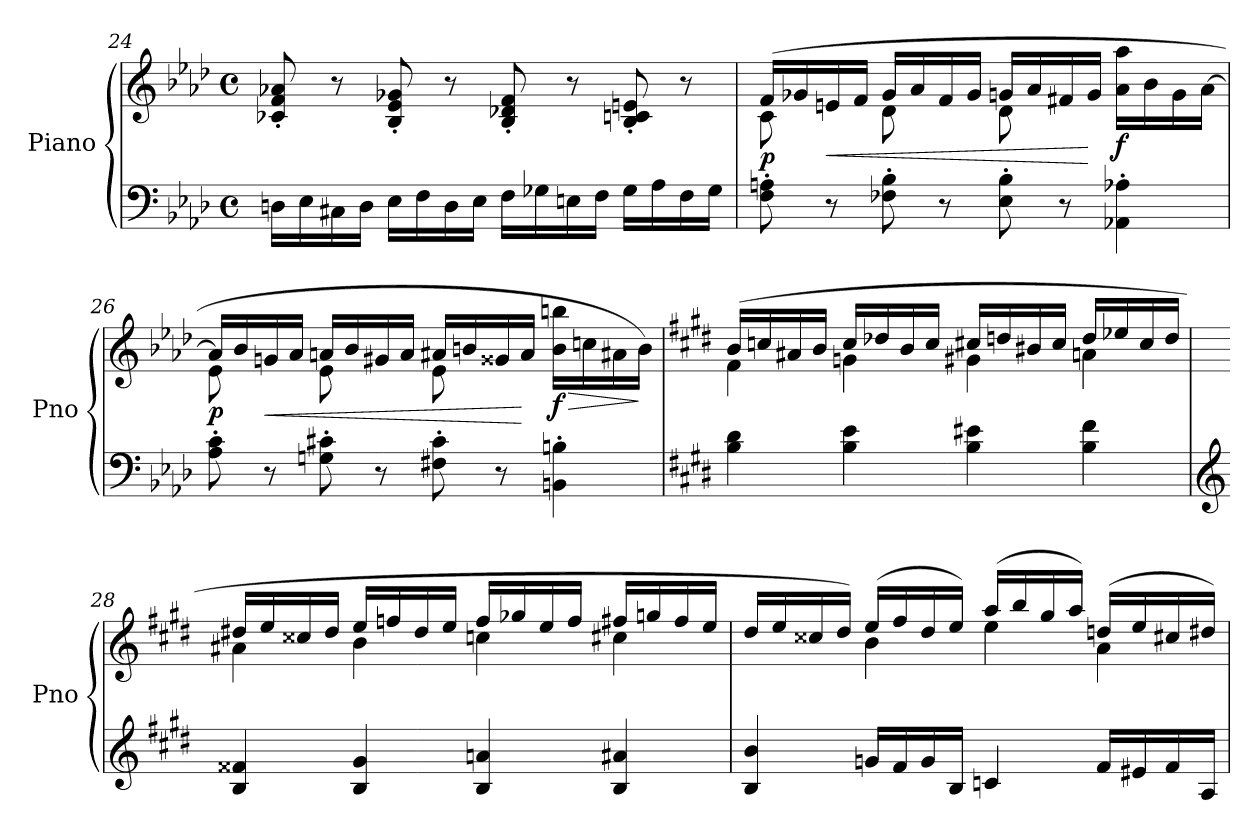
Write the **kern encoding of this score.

**kern	**kern	**dynam
*part1	*part1	*part1
*staff2	*staff1	*staff1/2
*I"Piano	*	*
*I'Pno	*	*
!!LO:LB:g=z
*clefF4	*clefG2	*
*k[b-e-a-d-]	*k[b-e-a-d-]	*
*M4/4	*M4/4	*
*met(c)	*met(c)	*
=24	=24	=24
16Dn\LL	8c-X/' 8f/' 8a-X/'	.
16E-\	.	.
16C#X\	8r	.
16D\JJ	.	.
16E-\LL	8B-/' 8e-/' 8g-X/'	.
16F\	.	.
16D\	8r	.
16E-\JJ	.	.
16F\LL	8B-/' 8d-X/' 8f/'	.
16G-X\	.	.
16En\	8r	.
16F\JJ	.	.
16G-\LL	8B-/' 8cn/' 8en/'	.
16A-\	.	.
16F\	8r	.
16G-\JJ	.	.
=25	=25	=25
*	*^	*
!	!	!	!LO:DY:b
8F\' 8An\'	(16f/LL	8c\	p
.	16g-X/	.	.
!	!	!	!LO:HP:b
8r	16en/	8ryy	<
.	16f/JJ	.	.
8F-X\' 8B-\'	16g-/LL	8d-\	.
.	16a-/	.	.
8r	16f/	8ryy	.
.	16g-/JJ	.	.
8E-\' 8B-\'	16gn/LL	8d-\	.
.	16a-/	.	.
8r	16f#X/	4.ryy	.
.	16g/JJ	.	[
!	!	!	!LO:DY:b
4AA-X\' 4A-X\'	16a-\ 16aa-\LL	.	f
.	16b-\	.	.
.	16g\	.	.
.	[16a-\JJ	.	.
!!LO:LB:g=z	!!
=26	=26	=26	=26
!	!	!	!LO:DY:b
8A-\' 8c\'	16a-/LL]	8e-\	p
.	16b-/	.	.
!	!	!	!LO:HP:b
8r	16gn/	8ryy	<
.	16a-/JJ	.	.
8Gn\' 8c#X\'	16an/LL	8e-\	.
.	16b-/	.	.
8r	16g#X/	8ryy	.
.	16a/JJ	.	.
8F#X\' 8c#\'	16a#X/LL	8e-\	.
.	16bn/	.	.
8r	16g##X/	4.ryy	.
.	16a#/JJ	.	[
!	!	!	!LO:HP:b
!	!	!	!LO:DY:n=1:b
4BBn\' 4Bn\'	16b\ 16bbn\LL	.	> f
.	16ccn\	.	.
.	16a#X\	.	.
.	16b\JJ)	.	]
=27	=27	=27	=27
*k[f#c#g#d#]	*k[f#c#g#d#]	*	*
4B\ 4d#\	(16b/LL	4f#\	.
.	16ccn/	.	.
.	16a#X/	.	.
.	16b/JJ	.	.
4B\ 4e\	16cc/LL	4gn\	.
.	16dd-X/	.	.
.	16b/	.	.
.	16cc/JJ	.	.
!	!	!	!LO:DY:b
4B\ 4e#X\	16cc#X/LL	4g#X\	other-dynamics
.	16ddn/	.	.
.	16b#X/	.	.
.	16cc#/JJ	.	.
4B\ 4f#\	16dd/LL	4an\	.
.	16ee-X/	.	.
.	16cc#/	.	.
.	16dd/JJ	.	.
!!LO:LB:g=z	!!
=28	=28	=28	=28
*clefG2	*	*	*
4B/ 4f##X/	16dd#X/LL	4a#X\	.
.	16ee/	.	.
.	16cc##X/	.	.
.	16dd#/JJ	.	.
4B/ 4g#/	16ee/LL	4b\	.
.	16ffn/	.	.
.	16dd#/	.	.
.	16ee/JJ	.	.
4B/ 4an/	16ff/LL	4ccn\	.
.	16gg-X/	.	.
.	16ee/	.	.
.	16ff/JJ	.	.
4B/ 4a#X/	16ff#X/LL	4cc#X\	.
.	16ggn/	.	.
.	16ff#/	.	.
.	16ee/JJ	.	.
=29	=29	=29	=29
4B/ 4b/	16dd#/LL	4ryy	.
.	16ee/	.	.
.	16cc##X/	.	.
.	16dd#/JJ)	.	.
16gn/LL	(16ee/LL	4b\	.
16f#/	16ff#/	.	.
16g/	16dd#/	.	.
16B/JJ	16ee/JJ)	.	.
4cn/	(16aa/LL	4ee\	.
.	16bb/	.	.
.	16gg#/	.	.
.	16aa/JJ)	.	.
16f#/LL	(16ddn/LL	4a\	.
16e#X/	16ee/	.	.
16f#/	16cc#X/	.	.
16A/JJ	16dd#X/JJ)	.	.
*	*v	*v	*
=	=	=
*-	*-	*-
